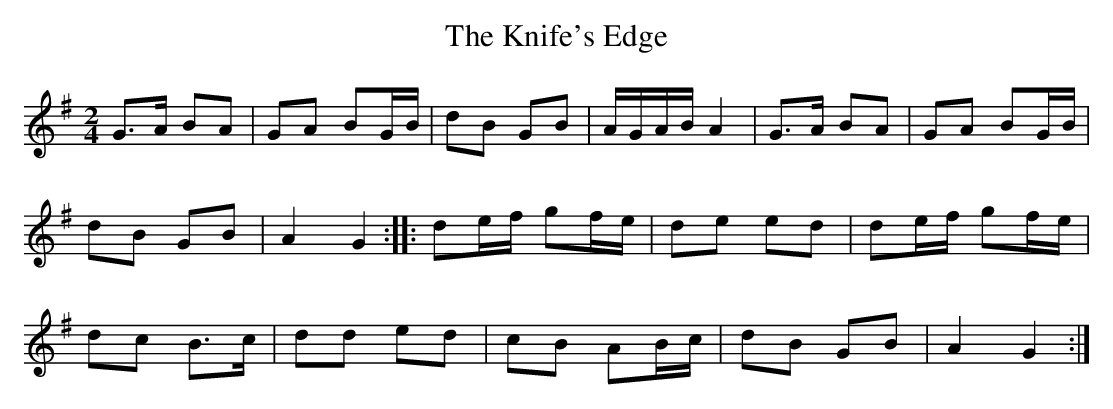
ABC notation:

X:1
T:The Knife's Edge
L:1/8
M:2/4
K:G major
G>A BA | GA BG/B/ | dB GB | A/G/A/B/ A2 | G>A BA | GA BG/B/ |
dB GB | A2G2 :: de/f/ gf/e/ | de ed | de/f/ gf/e/ |
dc B>c | dd ed | cB AB/c/ | dB GB | A2G2 :|
